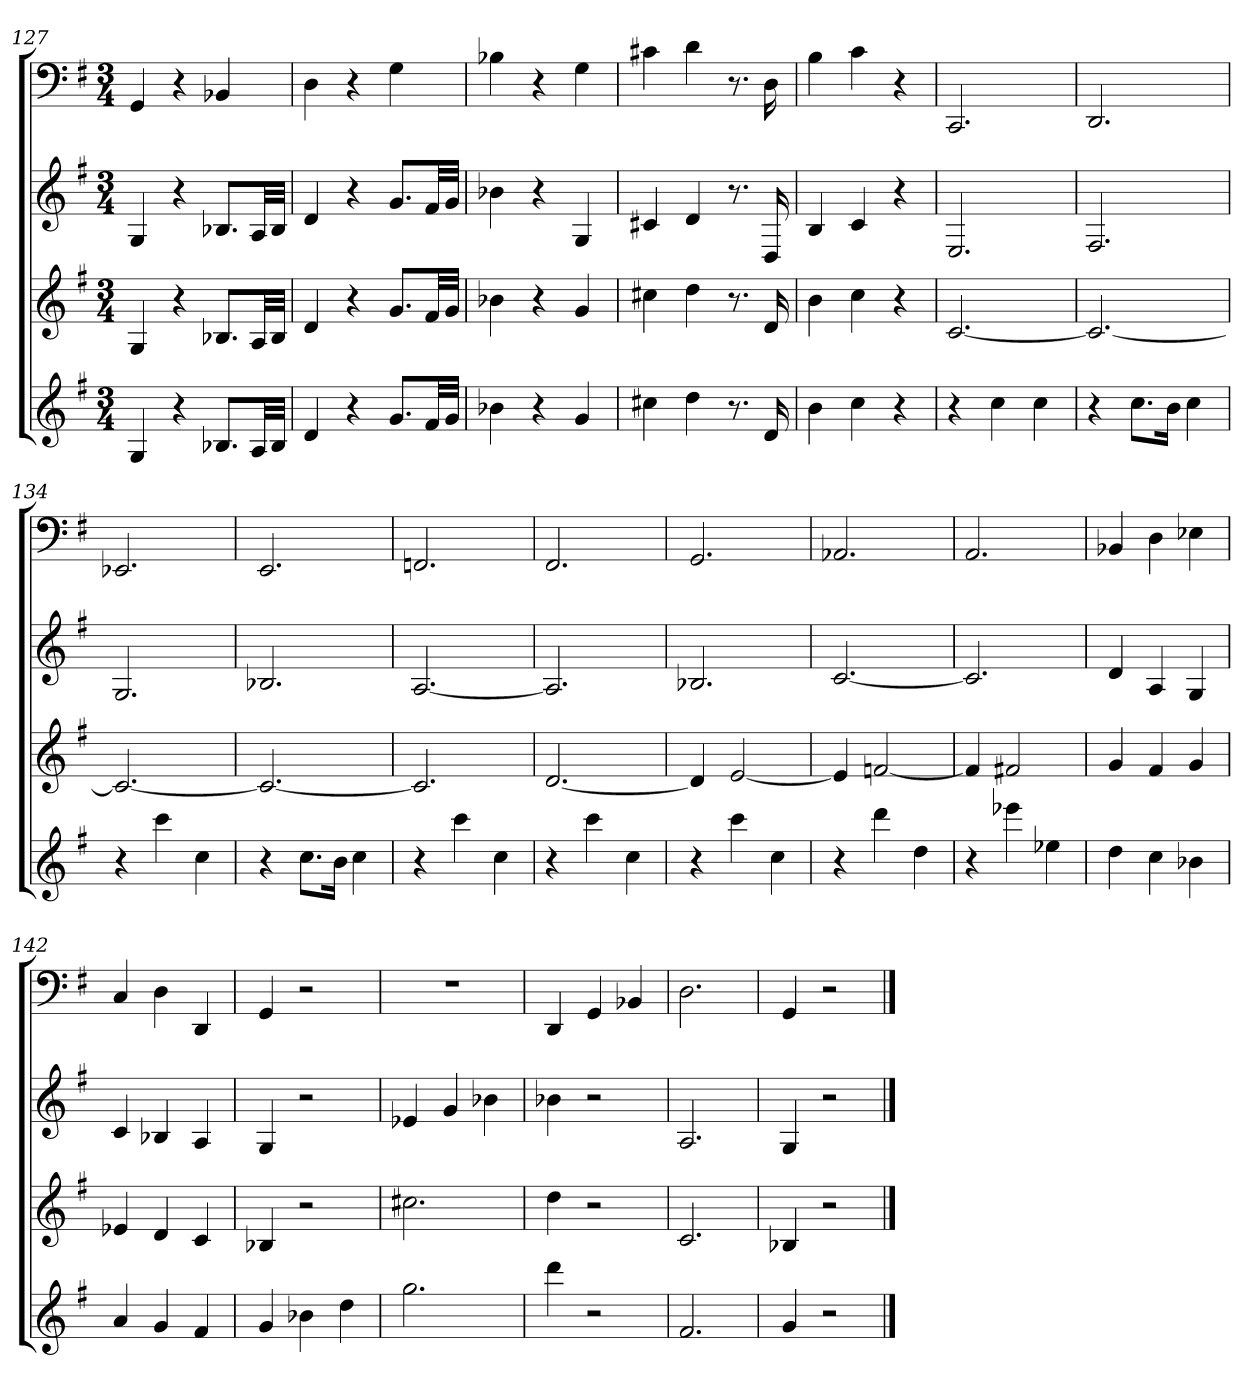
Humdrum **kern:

**kern	**kern	**kern	**kern
*part4	*part3	*part2	*part1
*staff4	*staff3	*staff2	*staff1
*k[f#]	*k[f#]	*k[f#]	*k[f#]
*G:	*G:	*G:	*G:
*M3/4	*M3/4	*M3/4	*M3/4
=127	=127	=127	=127
4G	4G	4G	4GG
4r	4r	4r	4r
8.B-XL	8.B-XL	8.B-XL	4BB-X
32ALL	32ALL	32ALL	.
32B-JJJ	32B-JJJ	32B-JJJ	.
=128	=128	=128	=128
4d	4d	4d	4D
4r	4r	4r	4r
8.gL	8.gL	8.gL	4G
32f#LL	32f#LL	32f#LL	.
32gJJJ	32gJJJ	32gJJJ	.
=129	=129	=129	=129
4b-X	4b-X	4b-X	4B-X
4r	4r	4r	4r
4g	4g	4G	4G
=130	=130	=130	=130
4cc#X	4cc#X	4c#X	4c#X
4dd	4dd	4d	4d
8.r	8.r	8.r	8.r
16d	16d	16D	16D
=131	=131	=131	=131
4b	4b	4B	4B
4cc	4cc	4c	4c
4r	4r	4r	4r
=132	=132	=132	=132
4r	[2.c	2.E	2.CC
4cc	.	.	.
4cc	.	.	.
=133	=133	=133	=133
4r	2.c_	2.F#	2.DD
8.ccL	.	.	.
16bJk	.	.	.
4cc	.	.	.
=134	=134	=134	=134
4r	2.c_	2.G	2.EE-X
4ccc	.	.	.
4cc	.	.	.
=135	=135	=135	=135
4r	2.c_	2.B-X	2.EE
8.ccL	.	.	.
16bJk	.	.	.
4cc	.	.	.
=136	=136	=136	=136
4r	2.c]	[2.A	2.FFn
4ccc	.	.	.
4cc	.	.	.
=137	=137	=137	=137
4r	[2.d	2.A]	2.FF#
4ccc	.	.	.
4cc	.	.	.
=138	=138	=138	=138
4r	4d]	2.B-X	2.GG
4ccc	[2e	.	.
4cc	.	.	.
=139	=139	=139	=139
4r	4e]	[2.c	2.AA-X
4ddd	[2fn	.	.
4dd	.	.	.
=140	=140	=140	=140
4r	4f]	2.c]	2.AA
4eee-X	2f#X	.	.
4ee-X	.	.	.
=141	=141	=141	=141
4dd	4g	4d	4BB-X
4cc	4f#	4A	4D
4b-X	4g	4G	4E-X
=142	=142	=142	=142
4a	4e-X	4c	4C
4g	4d	4B-X	4D
4f#	4c	4A	4DD
=143	=143	=143	=143
4g	4B-X	4G	4GG
4b-X	2r	2r	2r
4dd	.	.	.
=144	=144	=144	=144
2.gg	2.cc#X	4e-X	2.r
.	.	4g	.
.	.	4b-X	.
=145	=145	=145	=145
4ddd	4dd	4b-X	4DD
2r	2r	2r	4GG
.	.	.	4BB-X
=146	=146	=146	=146
2.f#	2.c	2.A	2.D
=147	=147	=147	=147
4g	4B-X	4G	4GG
2r	2r	2r	2r
==	==	==	==
*-	*-	*-	*-
